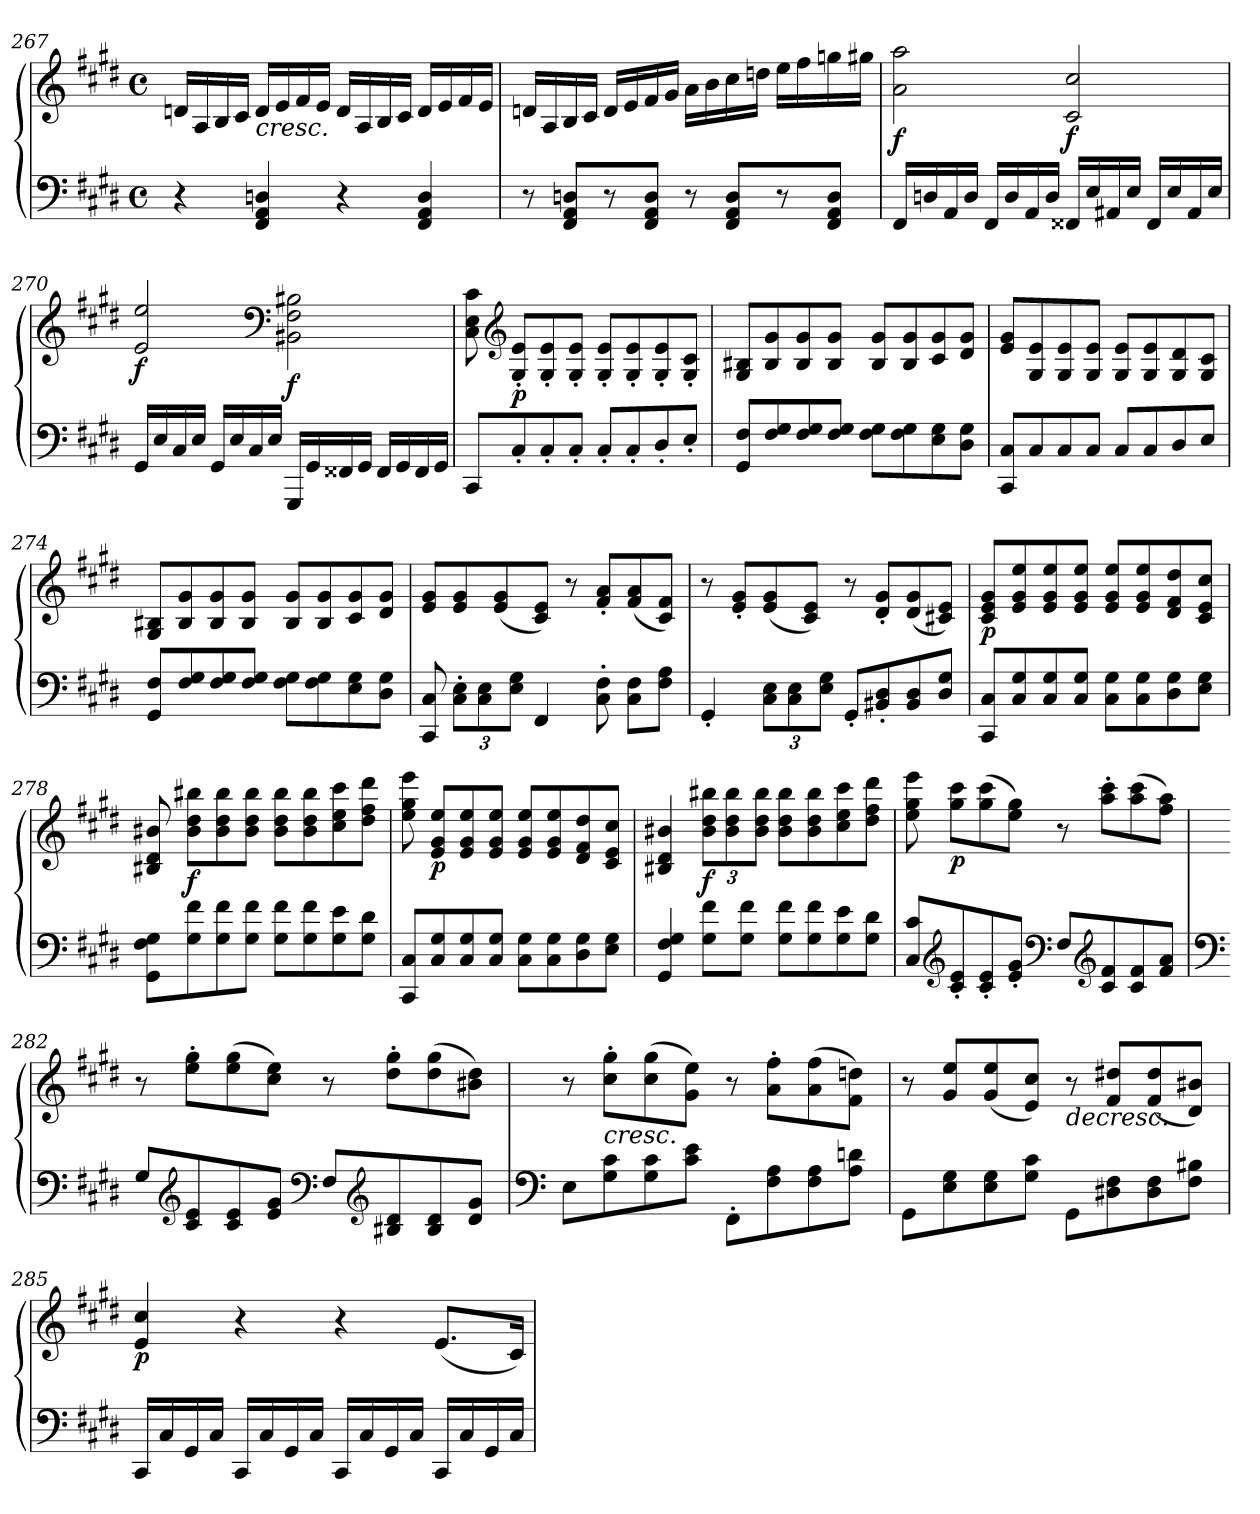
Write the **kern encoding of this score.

**kern	**kern	**dynam
*part1	*part1	*part1
*staff2	*staff1	*staff1/2
!!LO:LB:g=z
*clefF4	*clefG2	*
*k[f#c#g#d#]	*k[f#c#g#d#]	*
*E:	*E:	*
*M4/4	*M4/4	*
*met(c)	*met(c)	*
=267	=267	=267
4r	16dn/LL	.
.	16A/	.
.	16B/	.
.	16c#/JJ	.
!	!LO:TX:b:i:t=cresc.	!
4FF#/ 4AA/ 4Dn/	16d/LL	.
.	16e/	.
.	16f#/	.
.	16e/JJ	.
4r	16d/LL	.
.	16A/	.
.	16B/	.
.	16c#/JJ	.
4FF#/ 4AA/ 4D/	16d/LL	.
.	16e/	.
.	16f#/	.
.	16e/JJ	.
=268	=268	=268
8r	16dn/LL	.
.	16A/	.
8FF#/ 8AA/ 8Dn/L	16B/	.
.	16c#/JJ	.
8r	16d/LL	.
.	16e/	.
8FF#/ 8AA/ 8D/J	16f#/	.
.	16g#/JJ	.
8r	16a\LL	.
.	16b\	.
8FF#/ 8AA/ 8D/L	16cc#\	.
.	16ddn\JJ	.
8r	16ee\LL	.
.	16ff#\	.
8FF#/ 8AA/ 8D/J	16ggn\	.
.	16gg#X\JJ	.
=269	=269	=269
!	!	!LO:DY:b
16FF#/LL	2a\ 2aa\	f
16Dn/	.	.
16AA/	.	.
16D/JJ	.	.
16FF#/LL	.	.
16D/	.	.
16AA/	.	.
16D/JJ	.	.
!	!	!LO:DY:b
16FF##X/LL	2c#/ 2cc#/	f
16E/	.	.
16AA#X/	.	.
16E/JJ	.	.
16FF##/LL	.	.
16E/	.	.
16AA#/	.	.
16E/JJ	.	.
!!LO:LB:g=z
=270	=270	=270
!	!	!LO:DY:b
16GG#/LL	2e/ 2ee/	f
16E/	.	.
16C#/	.	.
16E/JJ	.	.
16GG#/LL	.	.
16E/	.	.
16C#/	.	.
16E/JJ	.	.
*	*clefF4	*
!	!	!LO:DY:b
16GGG#/LL	2BB#X\ 2F#\ 2B#X\	f
16GG#/	.	.
16FF##X/	.	.
16GG#/JJ	.	.
16FF##/LL	.	.
16GG#/	.	.
16FF##/	.	.
16GG#/JJ	.	.
=271	=271	=271
8CC#/L	8C#\ 8E\ 8c#\	.
*	*clefG2	*
!	!	!LO:DY:b
8C#'</	8G#/'< 8e/'<L	p
8C#'</	8G#/'< 8e/'<	.
8C#'</J	8G#/'< 8e/'<J	.
8C#'</L	8G#/'< 8e/'<L	.
8C#'</	8G#/'< 8e/'<	.
8D#'</	8G#/'< 8e/'<	.
8E'</J	8G#/'< 8c#/'<J	.
=272	=272	=272
8GG#/ 8F#/L	8G#/ 8B#X/L	.
8F#/ 8G#/	8B#/ 8g#/	.
8F#/ 8G#/	8B#/ 8g#/	.
8F#/ 8G#/J	8B#/ 8g#/J	.
8F#\ 8G#\L	8B#/ 8g#/L	.
8F#\ 8G#\	8B#/ 8g#/	.
8E\ 8G#\	8c#/ 8g#/	.
8D#\ 8G#\J	8d#/ 8g#/J	.
=273	=273	=273
8CC#/ 8C#/L	8e/ 8g#/L	.
8C#/	8G#/ 8e/	.
8C#/	8G#/ 8e/	.
8C#/J	8G#/ 8e/J	.
8C#/L	8G#/ 8e/L	.
8C#/	8G#/ 8e/	.
8D#/	8G#/ 8d#/	.
8E/J	8G#/ 8c#/J	.
=274	=274	=274
8GG#/ 8F#/L	8G#/ 8B#X/L	.
8F#/ 8G#/	8B#/ 8g#/	.
8F#/ 8G#/	8B#/ 8g#/	.
8F#/ 8G#/J	8B#/ 8g#/J	.
8F#\ 8G#\L	8B#/ 8g#/L	.
8F#\ 8G#\	8B#/ 8g#/	.
8E\ 8G#\	8c#/ 8g#/	.
8D#\ 8G#\J	8d#/ 8g#/J	.
!!LO:LB:g=z
=275	=275	=275
8CC#/ 8C#/	8e/ 8g#/L	.
12C#\'> 12E\'>L	8e/ 8g#/	.
12C#\ 12E\	.	.
.	(<8e/ 8g#/	.
12E\ 12G#\J	.	.
4FF#/	8c#/ 8e/J)	.
.	8r	.
8C#\'> 8F#\'>	8f#/'< 8a/'<L	.
8C#\ 8F#\L	(<8f#/ 8a/	.
8F#\ 8A\J	8c#/ 8f#/J)	.
=276	=276	=276
4GG#'</	8r	.
.	8e/'< 8g#/'<L	.
12C#\ 12E\L	(<8e/ 8g#/	.
12C#\ 12E\	.	.
.	8c#/ 8e/J)	.
12E\ 12G#\J	.	.
8GG#'</L	8r	.
8BB#X/'< 8D#/'<	8d#/'< 8g#/'<L	.
8BB#/ 8D#/	(<8d#/ 8g#/	.
8D#/ 8G#/J	8c#X/ 8e/J)	.
=277	=277	=277
!	!	!LO:DY:b
8CC#/ 8C#/L	8c#/ 8e/ 8g#/L	p
8C#/ 8G#/	8e/ 8g#/ 8ee/	.
8C#/ 8G#/	8e/ 8g#/ 8ee/	.
8C#/ 8G#/J	8e/ 8g#/ 8ee/J	.
8C#\ 8G#\L	8e/ 8g#/ 8ee/L	.
8C#\ 8G#\	8e/ 8g#/ 8ee/	.
8D#\ 8G#\	8d#/ 8f#/ 8dd#/	.
8E\ 8G#\J	8c#/ 8e/ 8cc#/J	.
=278	=278	=278
8GG#\ 8F#\ 8G#\L	8B#X/ 8d#/ 8b#X/	.
!	!	!LO:DY:b
8G#\ 8f#\	8b#\ 8dd#\ 8bb#X\L	f
8G#\ 8f#\	8b#\ 8dd#\ 8bb#\	.
8G#\ 8f#\J	8b#\ 8dd#\ 8bb#\J	.
8G#\ 8f#\L	8b#\ 8dd#\ 8bb#\L	.
8G#\ 8f#\	8b#\ 8dd#\ 8bb#\	.
8G#\ 8e\	8cc#\ 8ee\ 8ccc#\	.
8G#\ 8d#\J	8dd#\ 8ff#\ 8ddd#\J	.
=279	=279	=279
8CC#/ 8C#/L	8ee\ 8gg#\ 8eee\	.
!	!	!LO:DY:b
8C#/ 8G#/	8e/ 8g#/ 8ee/L	p
8C#/ 8G#/	8e/ 8g#/ 8ee/	.
8C#/ 8G#/J	8e/ 8g#/ 8ee/J	.
8C#\ 8G#\L	8e/ 8g#/ 8ee/L	.
8C#\ 8G#\	8e/ 8g#/ 8ee/	.
8D#\ 8G#\	8d#/ 8f#/ 8dd#/	.
8E\ 8G#\J	8c#/ 8e/ 8cc#/J	.
!!LO:LB:g=z
=280	=280	=280
4GG#/ 4F#/ 4G#/	4B#X/ 4d#/ 4b#X/	.
!	!	!LO:DY:b
8G#\ 8f#\L	12b#\ 12dd#\ 12bb#X\L	f
.	12b#\ 12dd#\ 12bb#\	.
8G#\ 8f#\J	.	.
.	12b#\ 12dd#\ 12bb#\J	.
8G#\ 8f#\L	8b#\ 8dd#\ 8bb#\L	.
8G#\ 8f#\	8b#\ 8dd#\ 8bb#\	.
8G#\ 8e\	8cc#\ 8ee\ 8ccc#\	.
8G#\ 8d#\J	8dd#\ 8ff#\ 8ddd#\J	.
=281	=281	=281
8C#/ 8c#/L	8ee\ 8gg#\ 8eee\	.
*clefG2	*	*
!	!	!LO:DY:b
8c#/'< 8e/'<	8gg#\ 8ccc#\L	p
8c#/'< 8e/'<	(>8gg#\ 8ccc#\	.
8e/'< 8g#/'<J	8ee\ 8gg#\J)	.
*clefF4	*	*
8F#/L	8r	.
*clefG2	*	*
8c#/ 8f#/	8aa\'> 8ccc#\'>L	.
8c#/ 8f#/	(>8aa\ 8ccc#\	.
8f#/ 8a/J	8ff#\ 8aa\J)	.
=282	=282	=282
*clefF4	*	*
8G#/L	8r	.
*clefG2	*	*
8c#/ 8e/	8ee\'> 8gg#\'>L	.
8c#/ 8e/	(>8ee\ 8gg#\	.
8e/ 8g#/J	8cc#\ 8ee\J)	.
*clefF4	*	*
8F#/L	8r	.
*clefG2	*	*
8B#X/ 8d#/	8dd#\'> 8gg#\'>L	.
8B#/ 8d#/	(>8dd#\ 8gg#\	.
8d#/ 8g#/J	8b#X\ 8dd#\J)	.
=283	=283	=283
*clefF4	*	*
8E\L	8r	.
!	!LO:TX:b:i:t=cresc.	!
8G#\ 8c#\	8cc#\'> 8gg#\'>L	.
8G#\ 8c#\	(>8cc#\ 8gg#\	.
8c#\ 8e\J	8g#\ 8ee\J)	.
8FF#'>\L	8r	.
8F#\ 8A\	8a\'> 8ff#\'>L	.
8F#\ 8A\	(>8a\ 8ff#\	.
8A\ 8dn\J	8f#\ 8ddn\J)	.
=284	=284	=284
8GG#\L	8r	.
8E\ 8G#\	8g#/ 8ee/L	.
8E\ 8G#\	(<8g#/ 8ee/	.
8G#\ 8c#\J	8e/ 8cc#/J)	.
!	!LO:TX:b:i:t=decresc.	!
8GG#\L	8r	.
8D#X\ 8F#\	8f#/ 8dd#X/L	.
8D#\ 8F#\	(<8f#/ 8dd#/	.
8F#\ 8B#X\J	8d#/ 8b#X/J)	.
!!LO:PB:g=z
=285	=285	=285
!	!	!LO:DY:b
16CC#/LL	4e/ 4cc#/	p
16C#/	.	.
16GG#/	.	.
16C#/JJ	.	.
16CC#/LL	4r	.
16C#/	.	.
16GG#/	.	.
16C#/JJ	.	.
16CC#/LL	4r	.
16C#/	.	.
16GG#/	.	.
16C#/JJ	.	.
16CC#/LL	(<8.e/L	.
16C#/	.	.
16GG#/	.	.
16C#/JJ	16c#/Jk)	.
=	=	=
*-	*-	*-
